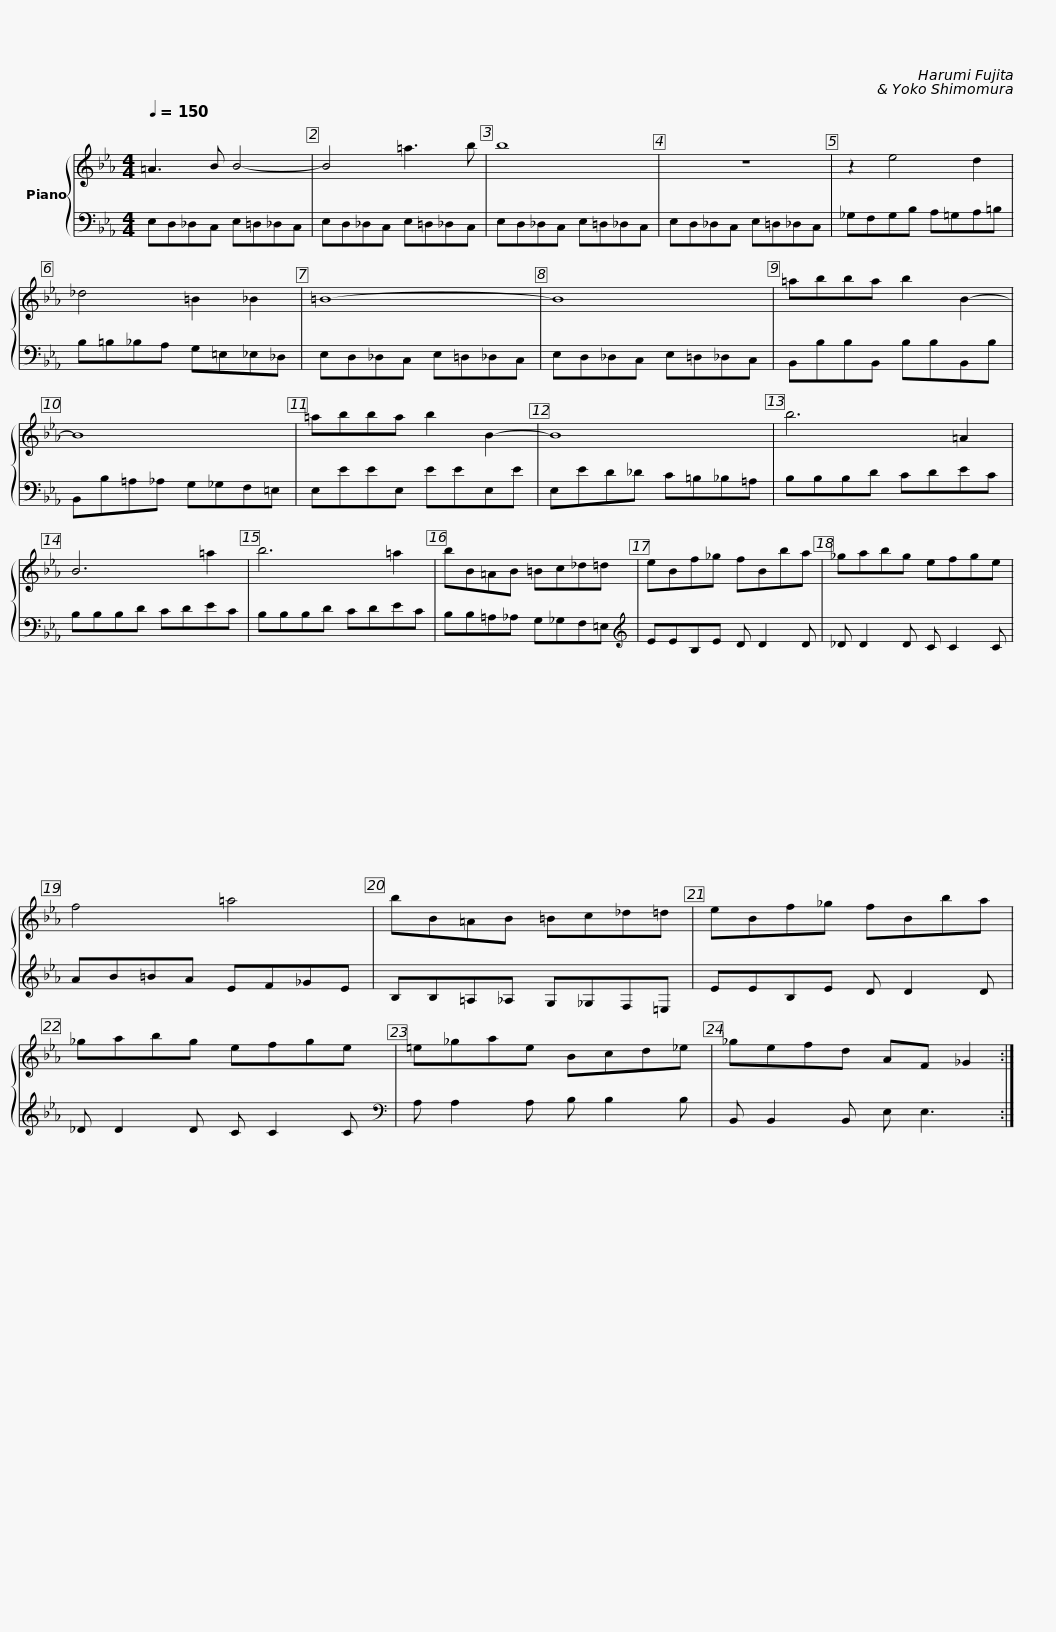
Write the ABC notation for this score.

X:1
%%score { 1 | 2 }
L:1/8
Q:1/4=150
M:4/4
I:linebreak $
K:Eb
V:1 treble
V:2 bass
V:1
 =A3 B B4- | B4 =a3 b | b8 | z8 |$ z2 e4 d2 | %5
 _d4 =B2 _B2 | =B8- | B8 |$ =abba b2 B2- | B8 | %10
 =abba b2 B2- | B8 |$ b6 =A2 | B6 =a2 | b6 =a2 | %15
 bB=AB =Bc_d=d |$ eBf_g fBba | _gabg efge | f4 =a4 | bB=AB =Bc_d=d |$ %20
 eBf_g fBba | _gabg efge | =e_gae Bcd_e | _gefd AF _G2 :| %24
V:2
 E,D,_D,C, E,=D,_D,C, | E,D,_D,C, E,=D,_D,C, | E,D,_D,C, E,=D,_D,C, | E,D,_D,C, E,=D,_D,C, |$ _G,F,G,B, A,=G,A,=B, | %5
 B,=B,_B,A, G,=E,_E,_D, | E,D,_D,C, E,=D,_D,C, | E,D,_D,C, E,=D,_D,C, |$ B,,B,B,B,, B,B,B,,B, | B,,B,=A,_A, G,_G,F,=E, | %10
 E,EEE, EEE,E | E,ED_D C=B,_B,=A, |$ B,B,B,D CDEC | B,B,B,D CDEC | B,B,B,D CDEC | %15
 B,B,=A,_A, G,_G,F,=E, |$[K:treble] EEB,E D D2 D | _D D2 D C C2 C | AB=BA EF_GE | B,B,=A,_A, G,_G,F,=E, |$ %20
 EEB,E D D2 D | _D D2 D C C2 C |[K:bass] A, A,2 A, B, B,2 B, | B,, B,,2 B,, E, E,3 :| %24
